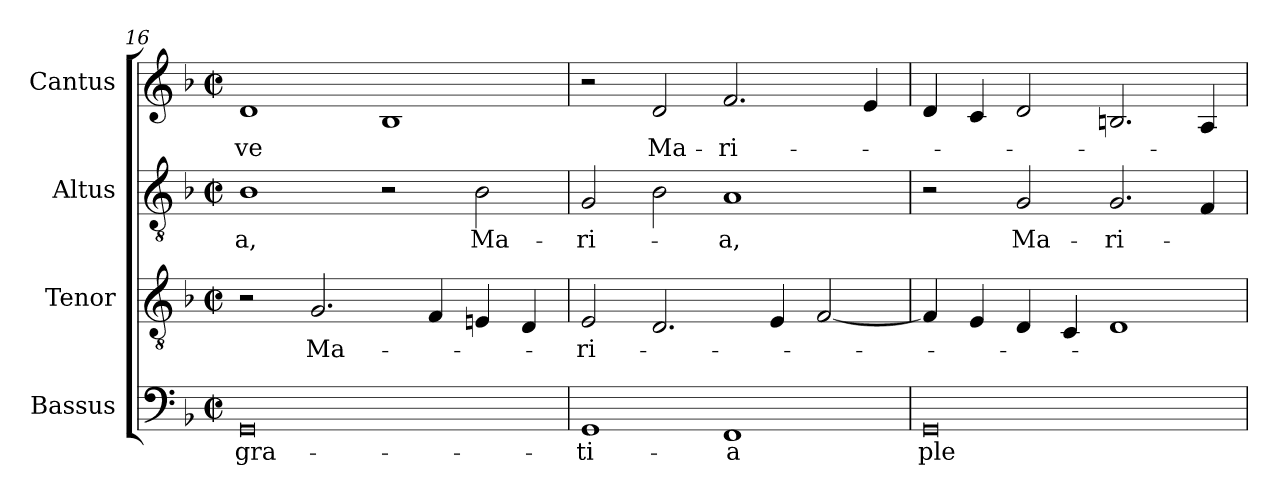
**kern	**text	**kern	**text	**kern	**text	**kern	**text
*part4	*part4	*part3	*part3	*part2	*part2	*part1	*part1
*staff4	*staff4	*staff3	*staff3	*staff2	*staff2	*staff1	*staff1
*I"Bassus	*	*I"Tenor	*	*I"Altus	*	*I"Cantus	*
*clefF4	*	*clefGv2	*	*clefGv2	*	*clefG2	*
*k[b-]	*	*k[b-]	*	*k[b-]	*	*k[b-]	*
*F:	*	*F:	*	*F:	*	*F:	*
*M2/2	*	*M2/2	*	*M2/2	*	*M2/2	*
*met(c|)	*	*met(c|)	*	*met(c|)	*	*met(c|)	*
=16	=16	=16	=16	=16	=16	=16	=16
!	!LO:LY:b:cj	!	!	!	!LO:LY:b:cj	!	!LO:LY:b:cj
0GG	gra-	2r	.	1B-	-a,	1d	-ve
!	!	!	!LO:LY:b	!	!	!	!
.	.	2.G/	Ma-	.	.	.	.
.	.	.	.	2r	.	1B-	.
.	.	4F/	.	.	.	.	.
!	!	!	!	!	!LO:LY:b:cj	!	!
.	.	4En/	.	2B-\	Ma-	.	.
.	.	4D/	.	.	.	.	.
!!LO:PB:g=z
=17	=17	=17	=17	=17	=17	=17	=17
!	!LO:LY:b:cj	!	!LO:LY:b:cj	!	!LO:LY:b:cj	!	!
1GG	-ti-	2E/	-ri-	2G/	-ri-	2r	.
!	!	!	!	!	!	!	!LO:LY:b:cj
.	.	2.D/	.	2B-\	.	2d/	Ma-
!	!LO:LY:b:rj	!	!	!	!LO:LY:b:cj	!	!LO:LY:b:cj
1FF	-a	.	.	1A	-a,	2.f/	-ri-
.	.	4E/	.	.	.	.	.
.	.	[<2F/	.	.	.	.	.
.	.	.	.	.	.	4e/	.
=18	=18	=18	=18	=18	=18	=18	=18
!	!LO:LY:b:cj	!	!	!	!	!	!
0GG	ple-	4F/]	.	2r	.	4d/	.
.	.	4E/	.	.	.	4c/	.
!	!	!	!	!	!LO:LY:b:cj	!	!
.	.	4D/	.	2G/	Ma-	2d/	.
.	.	4C/	.	.	.	.	.
!	!	!	!	!	!LO:LY:b:cj	!	!
.	.	1D	.	2.G/	-ri-	2.Bn/	.
.	.	.	.	4F/	.	4A/	.
=	=	=	=	=	=	=	=
*-	*-	*-	*-	*-	*-	*-	*-
